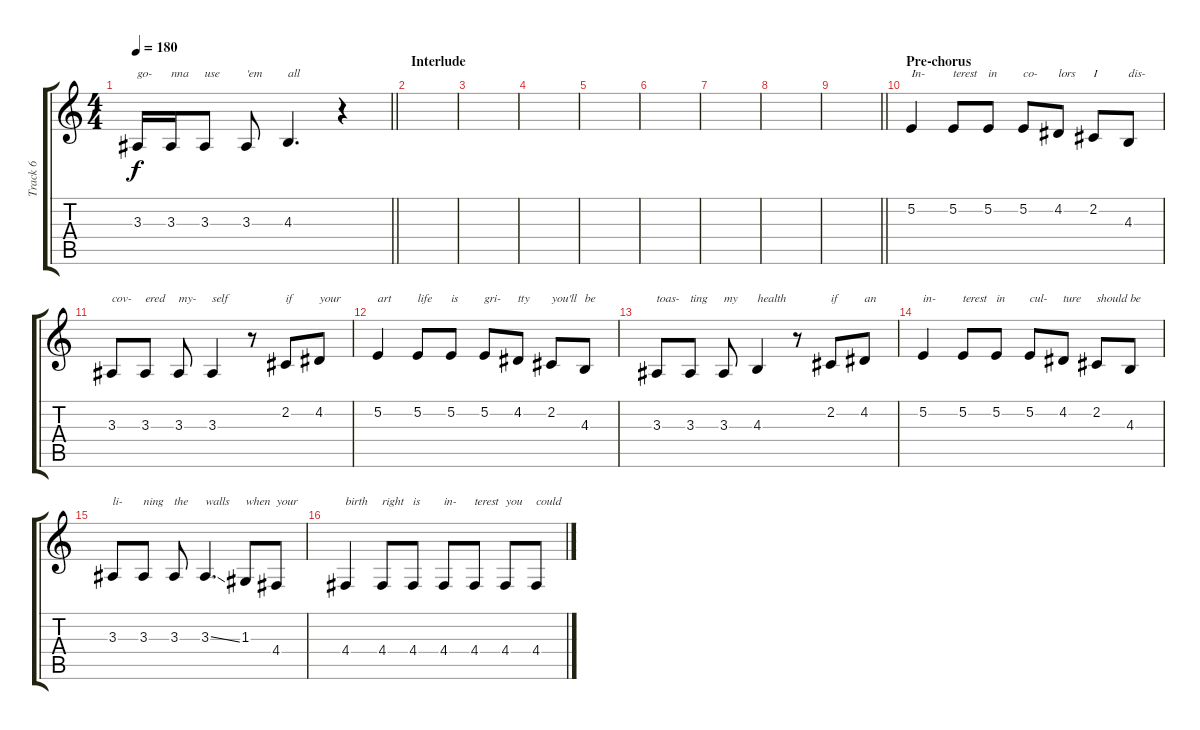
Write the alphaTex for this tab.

\track ("Track 6" "Track 6") {instrument lead6voice}
\staff {score tabs}
\tuning (E4 B3 G3 D3 A2 E2) {hide}
\ts (4 4)
\tempo 180
\clef g2
\barLineRight lightlight
\ks c
3.3.16{txt "go-" dy f} 3.3.16{txt "nna"} 3.3.8{txt "use"} 3.3.8{txt "'em"} 4.3.4{d txt "all"} r.4 |
\section ("" "Interlude")
|
|
|
|
|
|
|
\barLineRight lightlight
|
\section ("" "Pre-chorus")
5.2.4{txt "In-"} 5.2.8{txt "terest"} 5.2.8{txt "in"} 5.2.8{txt "co-"} 4.2.8{txt "lors"} 2.2.8{txt "I"} 4.3.8{txt "dis-"} |
3.3.8{txt "cov-"} 3.3.8{txt "ered"} 3.3.8{txt "my-"} 3.3.4{txt "self"} r.8 2.2.8{txt "if"} 4.2.8{txt "your"} |
5.2.4{txt "art"} 5.2.8{txt "life"} 5.2.8{txt "is"} 5.2.8{txt "gri-"} 4.2.8{txt "tty"} 2.2.8{txt "you'll"} 4.3.8{txt "be"} |
3.3.8{txt "toas-"} 3.3.8{txt "ting"} 3.3.8{txt "my"} 4.3.4{txt "health"} r.8 2.2.8{txt "if"} 4.2.8{txt "an"} |
5.2.4{txt "in-"} 5.2.8{txt "terest"} 5.2.8{txt "in"} 5.2.8{txt "cul-"} 4.2.8{txt "ture"} 2.2.8{txt "should"} 4.3.8{txt "be"} |
3.3.8{txt "li-"} 3.3.8{txt "ning"} 3.3.8{txt "the"} 3.3{ss}.4{d txt "walls"} 1.3.8{txt "when"} 4.4.8{txt "your"} |
4.4.4{txt "birth"} 4.4.8{txt "right"} 4.4.8{txt "is"} 4.4.8{txt "in-"} 4.4.8{txt "terest"} 4.4.8{txt "you"} 4.4.8{txt "could"}
